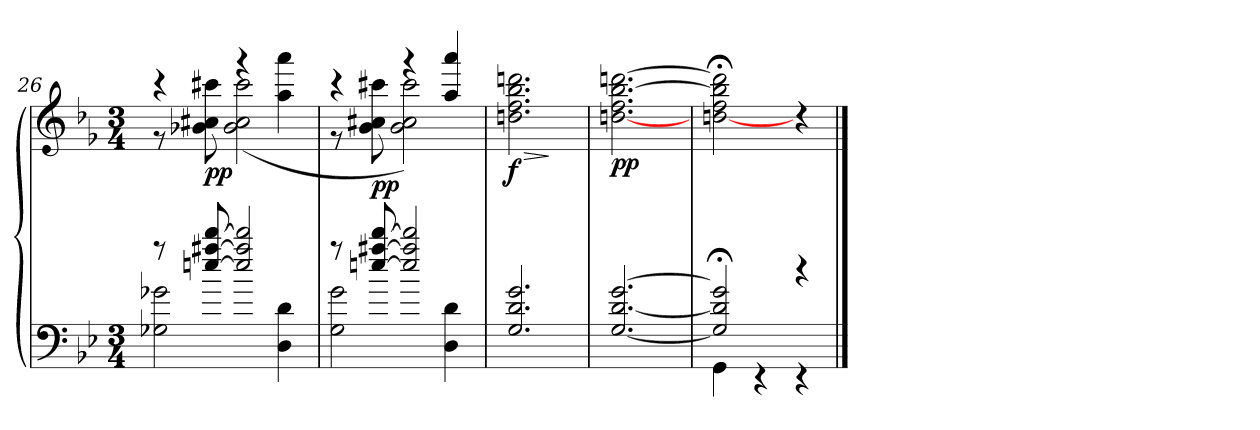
**kern	**kern	**dynam
*part1	*part1	*part1
*staff2	*staff1	*staff1/2
*I'Pno	*	*
*clefF4	*clefG3	*
*k[b-e-]	*k[b-e-]	*
*M3/4	*M3/4	*
=26	=26	=26
*^	*^	*
8raa	2G-X\ 2g-X\	4raa	8r	.
!	!	!	!	!LO:DY:b
[>8ee/ [>8aa#X/ [>8ddd/	.	.	8g-\ 8a#\ 8aa#\	pp
2ee/] 2aa#/] 2ddd/]	.	4reee	(2g-\ 2a#\ 2aa#\	.
.	(<4D\ 4d\	4ff\ 4fff\	.	.
=27	=27	=27	=27	=27
8raa	2G\ 2g\	4raa	8r	.
!	!	!	!	!LO:DY:b
[>8ee/ [>8aa#X/ [>8ddd/	.	.	8g\ 8a#\ 8aa#\	pp
2ee/] 2aa#/] 2ddd/]	.	4reee	(2g\ 2a#\ 2aa#\)	.
.	4D\ 4d\	4ff/ 4fff/	.	.
*	*	*v	*v	*
=28	=28	=28	=28
!	!	!	!LO:HP:b
!	!	!	!LO:DY:n=1:b
*v	*v	*	*
2.G/ 2.d/ 2.g/	2.b\ 2.dd\ 2.gg\ 2.bb\	> f
.	.	]
=29	=29	=29
!	!	!LO:DY:b
[>2.G/ [>2.d/ [>2.g/	[<2.b\ 2.dd\ [>2.gg\ [>2.bb\	pp
=30	=30	=30
*^	*	*
2G/];< 2d/];< 2g/];<	4GG\	[2b\;< 2dd\;< 2gg\];< 2bb\];<	.
.	4rEE	.	.
4rdd	4rEE	4rb	.
*v	*v	*	*
==	==	==
*-	*-	*-
